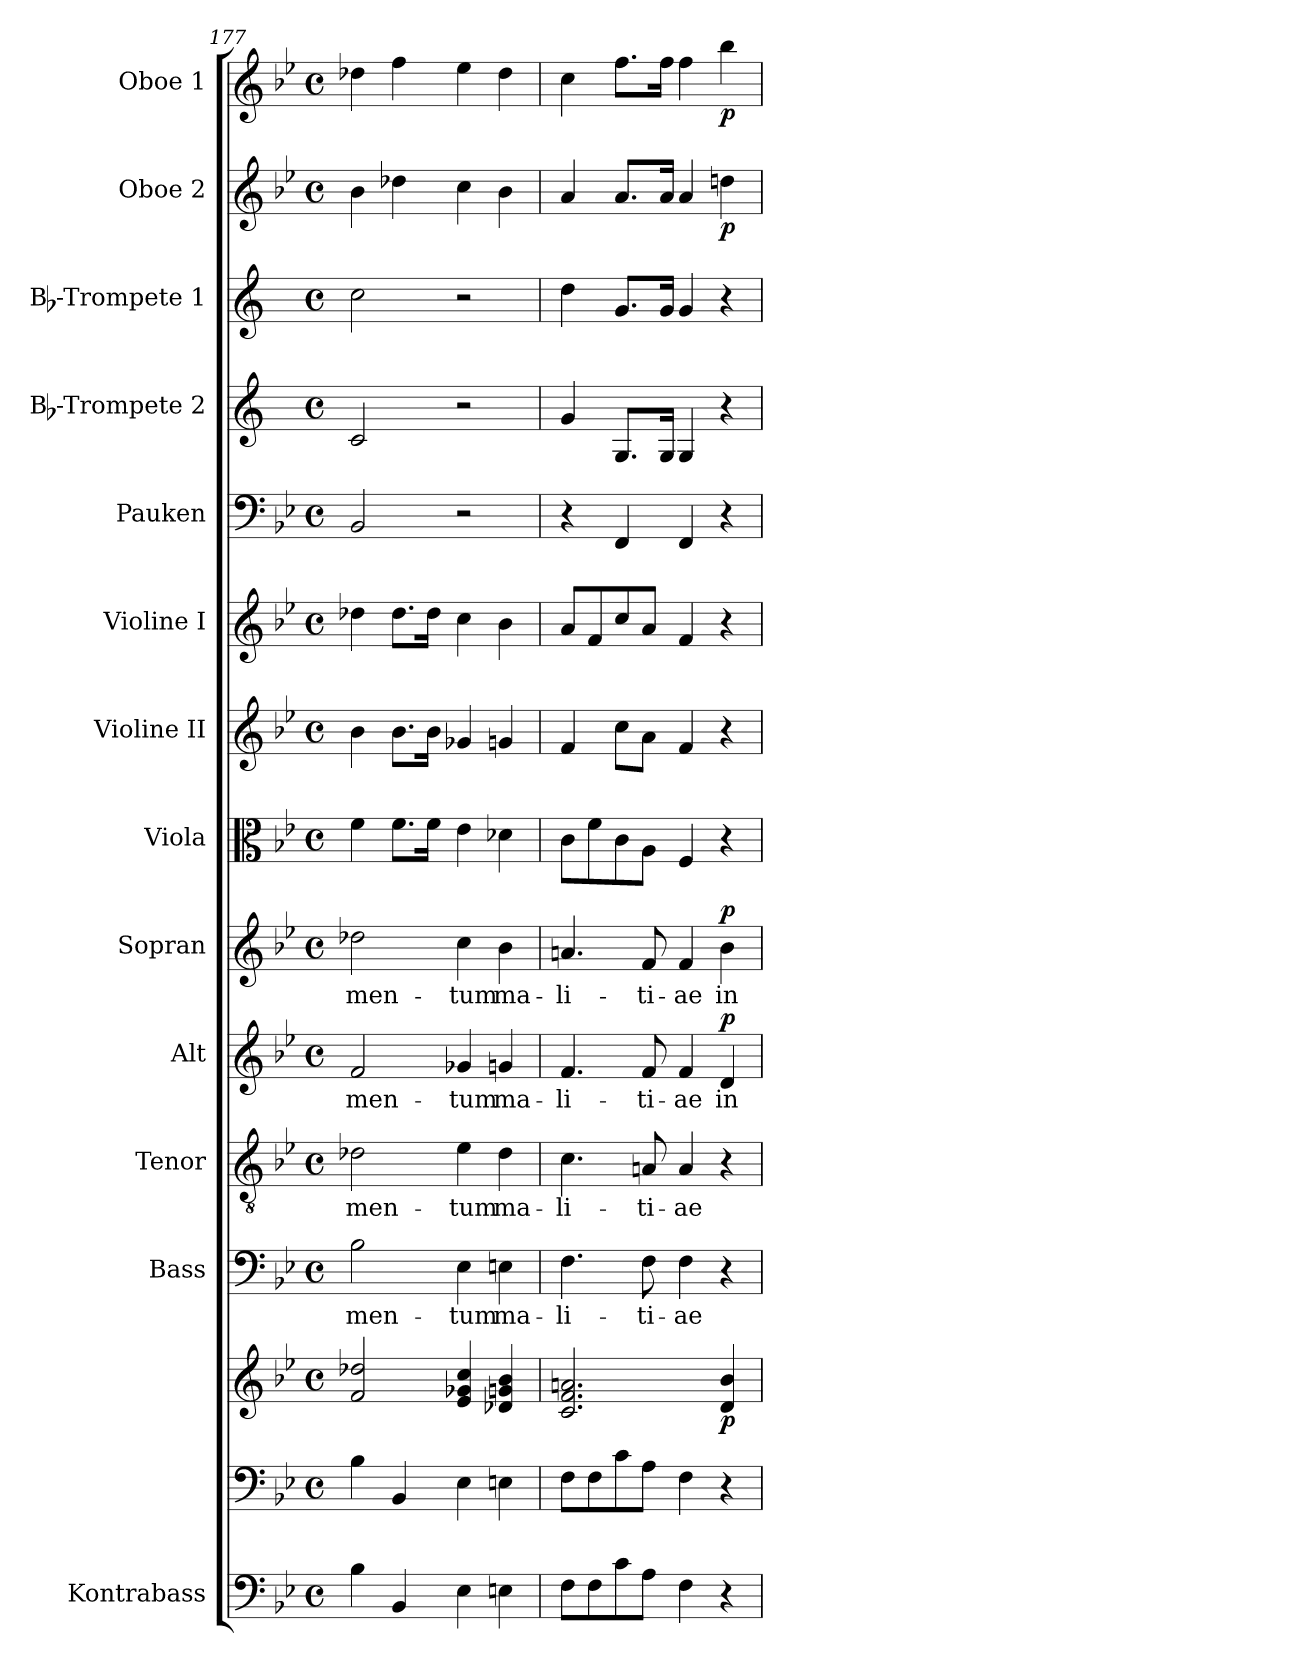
**kern	**kern	**kern	**dynam	**kern	**text	**kern	**text	**kern	**text	**dynam	**kern	**text	**dynam	**kern	**kern	**kern	**kern	**kern	**kern	**kern	**dynam	**kern	**dynam
*part14	*part13	*part13	*part13	*part12	*part12	*part11	*part11	*part10	*part10	*part10	*part9	*part9	*part9	*part8	*part7	*part6	*part5	*part4	*part3	*part2	*part2	*part1	*part1
*staff15	*staff14	*staff13	*staff13/14	*staff12	*staff12	*staff11	*staff11	*staff10	*staff10	*staff10	*staff9	*staff9	*staff9	*staff8	*staff7	*staff6	*staff5	*staff4	*staff3	*staff2	*staff2	*staff1	*staff1
*I"Kontrabass	*	*	*	*I"Bass	*	*I"Tenor	*	*I"Alt	*	*	*I"Sopran	*	*	*I"Viola	*I"Violine II	*I"Violine I	*I"Pauken	*I"Bb-Trompete 2	*I"Bb-Trompete 1	*I"Oboe 2	*	*I"Oboe 1	*
*I'Kb.	*	*	*	*I'B.	*	*I'T.	*	*I'A.	*	*	*I'S.	*	*	*I'Vla.	*I'Vl. II	*I'Vl. I	*I'Pk.	*I'Bb Trp. 2	*I'Bb Trp. 1	*I'Ob. 2	*	*I'Ob. 1	*
*clefF4	*clefF4	*clefG2	*	*clefF4	*	*clefGv2	*	*clefG2	*	*	*clefG2	*	*	*clefC3	*clefG2	*clefG2	*clefF4	*clefG2	*clefG2	*clefG2	*	*clefG2	*
*ITrd7c12	*	*	*	*	*	*	*	*	*	*	*	*	*	*	*	*	*	*ITrd1c2	*ITrd1c2	*	*	*	*
*k[b-e-]	*k[b-e-]	*k[b-e-]	*	*k[b-e-]	*	*k[b-e-]	*	*k[b-e-]	*	*	*k[b-e-]	*	*	*k[b-e-]	*k[b-e-]	*k[b-e-]	*k[b-e-]	*k[b-e-]	*k[b-e-]	*k[b-e-]	*	*k[b-e-]	*
*B-:	*B-:	*B-:	*	*B-:	*	*B-:	*	*B-:	*	*	*B-:	*	*	*B-:	*B-:	*B-:	*B-:	*B-:	*B-:	*B-:	*	*B-:	*
*M4/4	*M4/4	*M4/4	*	*M4/4	*	*M4/4	*	*M4/4	*	*	*M4/4	*	*	*M4/4	*M4/4	*M4/4	*M4/4	*M4/4	*M4/4	*M4/4	*	*M4/4	*
*met(c)	*met(c)	*met(c)	*	*met(c)	*	*met(c)	*	*met(c)	*	*	*met(c)	*	*	*met(c)	*met(c)	*met(c)	*met(c)	*met(c)	*met(c)	*met(c)	*	*met(c)	*
=177	=177	=177	=177	=177	=177	=177	=177	=177	=177	=177	=177	=177	=177	=177	=177	=177	=177	=177	=177	=177	=177	=177	=177
!	!	!	!	!	!LO:LY:b	!	!LO:LY:b	!	!LO:LY:b	!	!	!LO:LY:b	!	!	!	!	!	!	!	!	!	!	!
4BB-\	4B-\	2f/ 2dd-X/	.	2B-\	-men-	2d-X\	-men-	2f/	-men-	.	2dd-X\	-men-	.	4f\	4b-\	4dd-X\	2BB-/	2B-/	2b-\	4b-\	.	4dd-X\	.
4BBB-/	4BB-/	.	.	.	.	.	.	.	.	.	.	.	.	8.f\L	8.b-\L	8.dd-\L	.	.	.	4dd-X\	.	4ff\	.
.	.	.	.	.	.	.	.	.	.	.	.	.	.	16f\Jk	16b-\Jk	16dd-\Jk	.	.	.	.	.	.	.
!	!	!	!	!	!LO:LY:b	!	!LO:LY:b	!	!LO:LY:b	!	!	!LO:LY:b	!	!	!	!	!	!	!	!	!	!	!
4EE-\	4E-\	4e-/ 4g-X/ 4cc/	.	4E-\	-tum	4e-\	-tum	4g-X/	-tum	.	4cc\	-tum	.	4e-\	4g-X/	4cc\	2r	2r	2r	4cc\	.	4ee-\	.
!	!	!	!	!	!LO:LY:b	!	!LO:LY:b	!	!LO:LY:b	!	!	!LO:LY:b	!	!	!	!	!	!	!	!	!	!	!
4EEn\	4En\	4d-X/ 4gn/ 4b-/	.	4En\	ma-	4d-\	ma-	4gn/	ma-	.	4b-\	ma-	.	4d-X\	4gn/	4b-\	.	.	.	4b-\	.	4dd-\	.
=178	=178	=178	=178	=178	=178	=178	=178	=178	=178	=178	=178	=178	=178	=178	=178	=178	=178	=178	=178	=178	=178	=178	=178
!	!	!	!	!	!LO:LY:b	!	!LO:LY:b	!	!LO:LY:b	!	!	!LO:LY:b	!	!	!	!	!	!	!	!	!	!	!
8FF\L	8F\L	2.c/ 2.f/ 2.an/	.	4.F\	-li-	4.c\	-li-	4.f/	-li-	.	4.an/	-li-	.	8c\L	4f/	8a/L	4r	4f/	4cc\	4a/	.	4cc\	.
8FF\	8F\	.	.	.	.	.	.	.	.	.	.	.	.	8f\	.	8f/	.	.	.	.	.	.	.
8C\	8c\	.	.	.	.	.	.	.	.	.	.	.	.	8c\	8cc\L	8cc/	4FF/	8.F/L	8.f/L	8.a/L	.	8.ff\L	.
!	!	!	!	!	!LO:LY:b	!	!LO:LY:b	!	!LO:LY:b	!	!	!LO:LY:b	!	!	!	!	!	!	!	!	!	!	!
8AA\J	8A\J	.	.	8F\	-ti-	8An/	-ti-	8f/	-ti-	.	8f/	-ti-	.	8A\J	8a\J	8a/J	.	.	.	.	.	.	.
.	.	.	.	.	.	.	.	.	.	.	.	.	.	.	.	.	.	16F/Jk	16f/Jk	16a/Jk	.	16ff\Jk	.
!	!	!	!	!	!LO:LY:b	!	!LO:LY:b	!	!LO:LY:b	!	!	!LO:LY:b	!	!	!	!	!	!	!	!	!	!	!
4FF\	4F\	.	.	4F\	-ae	4A/	-ae	4f/	-ae	.	4f/	-ae	.	4F/	4f/	4f/	4FF/	4F/	4f/	4a/	.	4ff\	.
!	!	!	!LO:DY:b	!	!	!	!	!	!LO:LY:b	!LO:DY:a	!	!LO:LY:b	!LO:DY:a	!	!	!	!	!	!	!	!LO:DY:b	!	!LO:DY:b
4r	4r	4d/ 4b-/	p	4r	.	4r	.	4d/	in	p	4b-\	in	p	4r	4r	4r	4r	4r	4r	4ddn\	p	4bb-\	p
=	=	=	=	=	=	=	=	=	=	=	=	=	=	=	=	=	=	=	=	=	=	=	=
*-	*-	*-	*-	*-	*-	*-	*-	*-	*-	*-	*-	*-	*-	*-	*-	*-	*-	*-	*-	*-	*-	*-	*-
